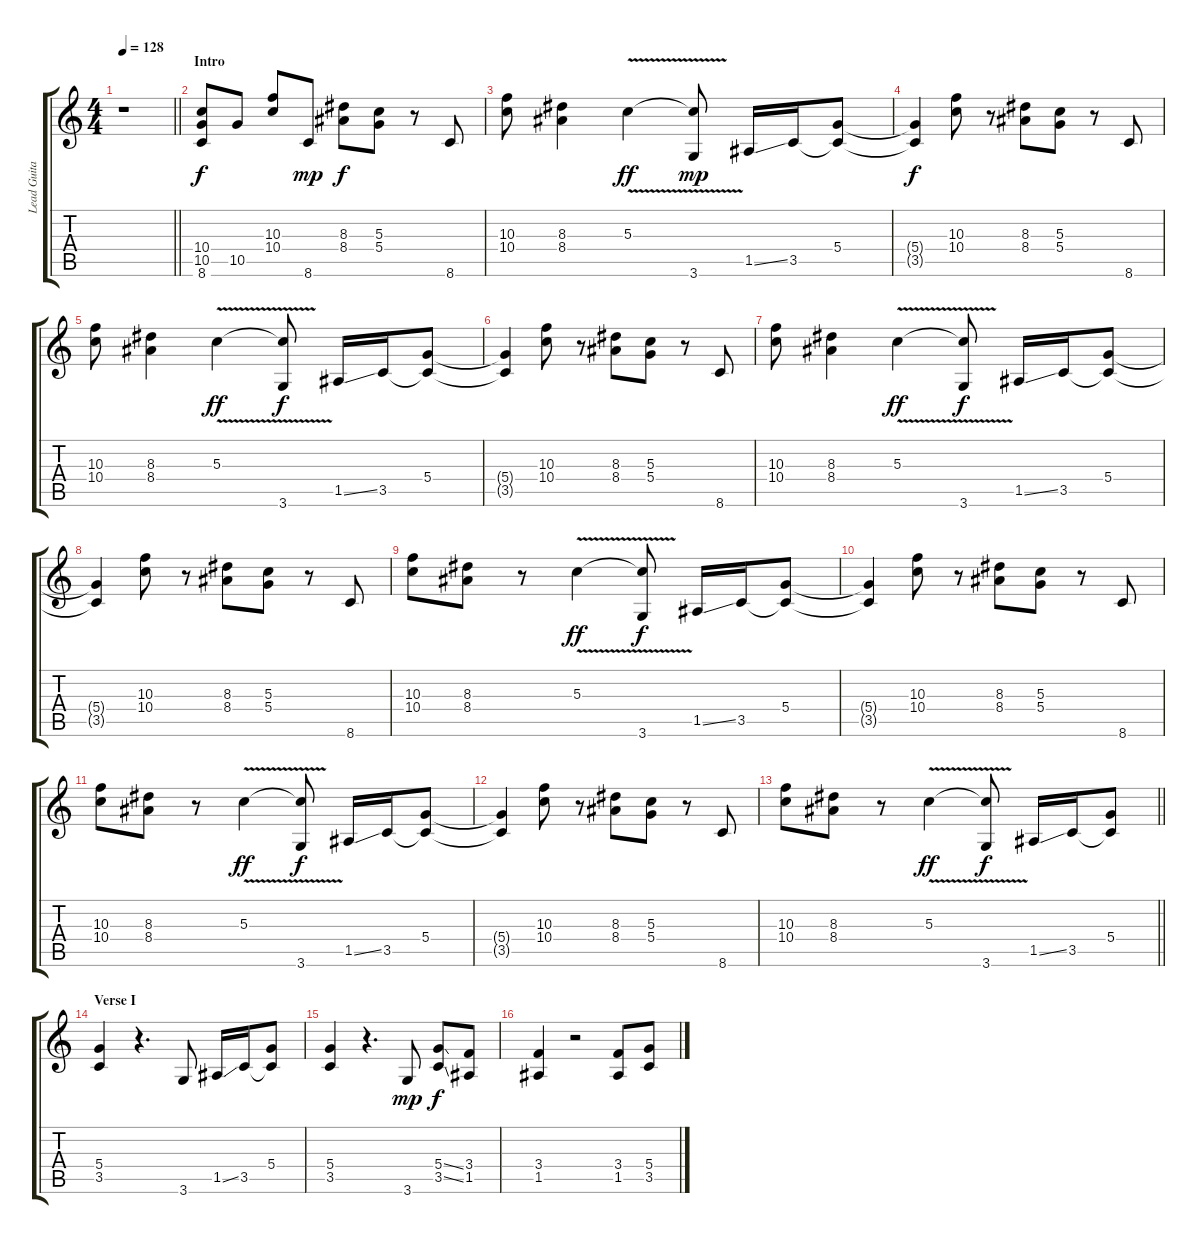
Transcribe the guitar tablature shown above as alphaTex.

\track ("Lead Guitar" "Lead Guita") {instrument overdrivenguitar}
\staff {score tabs}
\tuning (E4 B3 G3 D3 A2 E2) {hide}
\ts (4 4)
\tempo 128
\clef g2
\barLineRight lightlight
\ks c
r.1{dy f instrument overdrivenguitar} |
\section ("" "Intro")
(10.4 10.5 8.6).8 10.5.8 (10.3 10.4).8 8.6.8{dy mp} (8.3 8.4).8{dy f} (5.3 5.4).8 r.8 8.6.8 |
(10.3 10.4).8 (8.3 8.4).4 5.3{v}.4{dy ff} (5.3{t} 3.6).8{dy mp} 1.5{ss}.16 3.5.16 (5.4 3.5{t}).8 |
(5.4{t} 3.5{t}).4{dy f} (10.3 10.4).8 r.8 (8.3 8.4).8 (5.3 5.4).8 r.8 8.6.8 |
(10.3 10.4).8 (8.3 8.4).4 5.3{v}.4{dy ff} (5.3{t} 3.6).8{dy f} 1.5{ss}.16 3.5.16 (5.4 3.5{t}).8 |
(5.4{t} 3.5{t}).4 (10.3 10.4).8 r.8 (8.3 8.4).8 (5.3 5.4).8 r.8 8.6.8 |
(10.3 10.4).8 (8.3 8.4).4 5.3{v}.4{dy ff} (5.3{t} 3.6).8{dy f} 1.5{ss}.16 3.5.16 (5.4 3.5{t}).8 |
(5.4{t} 3.5{t}).4 (10.3 10.4).8 r.8 (8.3 8.4).8 (5.3 5.4).8 r.8 8.6.8 |
(10.3 10.4).8 (8.3 8.4).8 r.8 5.3{v}.4{dy ff} (5.3{t} 3.6).8{dy f} 1.5{ss}.16 3.5.16 (5.4 3.5{t}).8 |
(5.4{t} 3.5{t}).4 (10.3 10.4).8 r.8 (8.3 8.4).8 (5.3 5.4).8 r.8 8.6.8 |
(10.3 10.4).8 (8.3 8.4).8 r.8 5.3{v}.4{dy ff} (5.3{t} 3.6).8{dy f} 1.5{ss}.16 3.5.16 (5.4 3.5{t}).8 |
(5.4{t} 3.5{t}).4 (10.3 10.4).8 r.8 (8.3 8.4).8 (5.3 5.4).8 r.8 8.6.8 |
\barLineRight lightlight
(10.3 10.4).8 (8.3 8.4).8 r.8 5.3{v}.4{dy ff} (5.3{t} 3.6).8{dy f} 1.5{ss}.16 3.5.16 (5.4 3.5{t}).8 |
\section ("" "Verse I")
(5.4 3.5).4 r.4{d} 3.6.8 1.5{ss}.16 3.5.16 (5.4 3.5{t}).8 |
(5.4 3.5).4 r.4{d} 3.6.8{dy mp} (5.4{ss} 3.5{ss}).8{dy f} (3.4 1.5).8 |
(3.4 1.5).4 r.2 (3.4 1.5).8 (5.4 3.5).8
